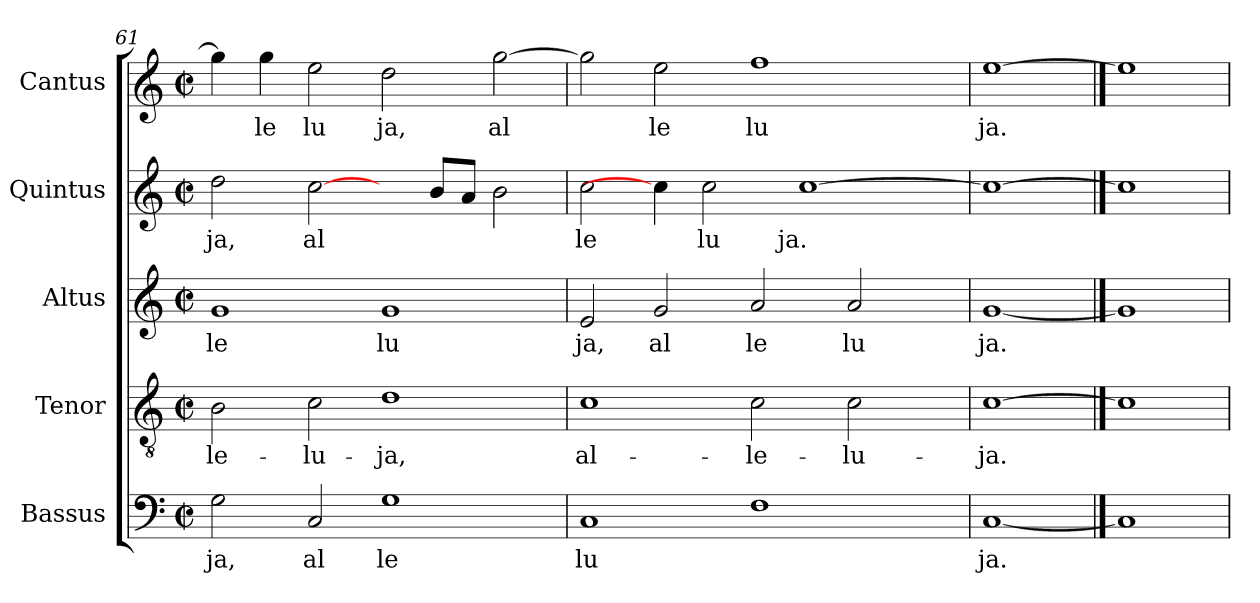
**kern	**text	**kern	**text	**kern	**text	**kern	**text	**kern	**text
*part5	*part5	*part4	*part4	*part3	*part3	*part2	*part2	*part1	*part1
*staff5	*staff5	*staff4	*staff4	*staff3	*staff3	*staff2	*staff2	*staff1	*staff1
*I"Bassus	*	*I"Tenor	*	*I"Altus	*	*I"Quintus	*	*I"Cantus	*
*clefF4	*	*clefGv2	*	*clefG2	*	*clefG2	*	*clefG2	*
*k[]	*	*k[]	*	*k[]	*	*k[]	*	*k[]	*
*C:	*	*C:	*	*C:	*	*C:	*	*C:	*
*M2/2	*	*M2/2	*	*M2/2	*	*M2/2	*	*M2/2	*
*met(c|)	*	*met(c|)	*	*met(c|)	*	*met(c|)	*	*met(c|)	*
=61	=61	=61	=61	=61	=61	=61	=61	=61	=61
!	!LO:LY:b:cj	!	!LO:LY:b:cj	!	!LO:LY:b:cj	!	!LO:LY:b:cj	!	!LO:LY:b:cj
2G\	ja,	2B\	-le-	1g	le	2dd\	ja,	4gg\]	.
!	!	!	!	!	!	!	!	!	!LO:LY:b:cj
.	.	.	.	.	.	.	.	4gg\	le
!	!LO:LY:b:cj	!	!LO:LY:b:cj	!	!	!	!LO:LY:b:cj	!	!LO:LY:b:cj
2C/	al	2c\	-lu-	.	.	[2cc\	al	2ee\	lu
!	!LO:LY:b:cj	!	!LO:LY:b:cj	!	!LO:LY:b:cj	!	!	!	!LO:LY:b:cj
1G	le	1d	-ja,	1g	lu	4ryy	.	2dd\	ja,
!	!	!	!	!	!	!	!LO:LY:b:cj	!	!
.	.	.	.	.	.	8b/L	.	.	.
!	!	!	!	!	!	!	!LO:LY:b:cj	!	!
.	.	.	.	.	.	8a/J	.	.	.
!	!	!	!	!	!	!	!LO:LY:b:cj	!	!LO:LY:b:cj
.	.	.	.	.	.	2b\	.	[>2gg\	al
=62	=62	=62	=62	=62	=62	=62	=62	=62	=62
!	!LO:LY:b:cj	!	!LO:LY:b:cj	!	!LO:LY:b:cj	!	!LO:LY:b:cj	!	!LO:LY:b:cj
1C	lu	1c	al-	2e/	ja,	2cc\	le	2gg\]	.
!	!	!	!	!	!LO:LY:b:cj	!	!	!	!LO:LY:b:cj
.	.	.	.	2g/	al	4cc\]	.	2ee\	le
!	!	!	!	!	!	!	!LO:LY:b:cj	!	!
.	.	.	.	.	.	2cc\	lu	.	.
!	!LO:LY:b:cj	!	!LO:LY:b:cj	!	!LO:LY:b:cj	!	!	!	!LO:LY:b:cj
1F	.	2c\	-le-	2a/	le	.	.	1ff	lu
!	!	!	!	!	!	!	!LO:LY:b:cj	!	!
.	.	.	.	.	.	[>1cc	ja.	.	.
!	!	!	!LO:LY:b:cj	!	!LO:LY:b:cj	!	!	!	!
.	.	2c\	-lu-	2a/	lu	.	.	.	.
4ryy	.	4ryy	.	4ryy	.	.	.	4ryy	.
=63	=63	=63	=63	=63	=63	=63	=63	=63	=63
!	!LO:LY:b:cj	!	!LO:LY:b:cj	!	!LO:LY:b:cj	!	!LO:LY:b:cj	!	!LO:LY:b:cj
[1C	ja.	[1c	-ja.	[1g	ja.	1cc_	.	[1ee	ja.
==64	==64	==64	==64	==64	==64	==64	==64	==64	==64
1C]	.	1c]	.	1g]	.	1cc]	.	1ee]	.
=	=	=	=	=	=	=	=	=	=
*-	*-	*-	*-	*-	*-	*-	*-	*-	*-
